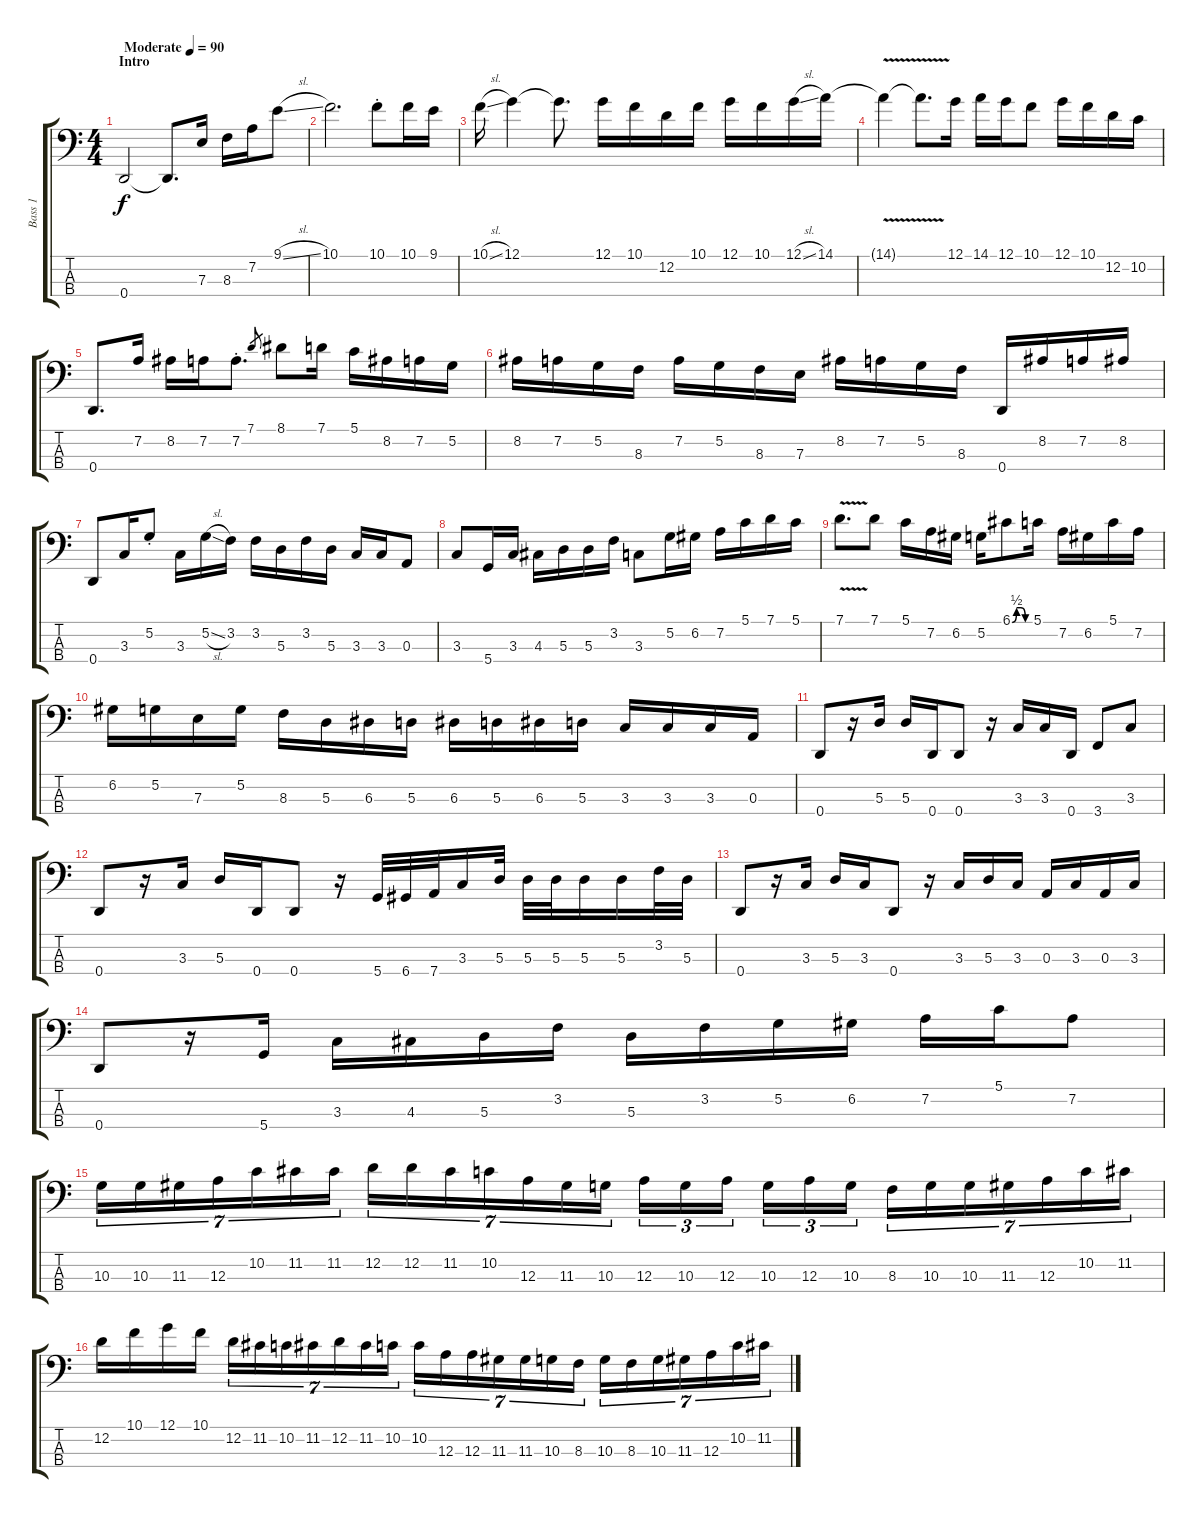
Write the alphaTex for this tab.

\track ("Bass 1" "Bass 1") {instrument slapbass2}
\staff {score tabs}
\tuning (G2 D2 A1 D1) {hide}
\ts (4 4)
\section ("" "Intro")
\tempo (90 "Moderate")
\clef f4
\ks c
0.4.2{dy f instrument slapbass2} 0.4{t}.8{d} 7.3.16 8.3.16 7.2.16 9.1{sl}.8 |
10.1.2{d} 10.1{st}.8 10.1.16 9.1.16 |
10.1{sl}.16 12.1.4 12.1{t}.8{d} 12.1.16 10.1.16 12.2.16 10.1.16 12.1.16 10.1.16 12.1{sl}.16 14.1.16 |
14.1{v t}.4 14.1{t}.8{d} 12.1.16 14.1.16 12.1.16 10.1.8 12.1.16 10.1.16 12.2.16 10.2.16 |
0.4.8{d} 7.2.16 8.2.16 7.2.16 7.2{st}.8{d} 7.1.8{gr} 8.1.8 7.1.16 5.1.16 8.2.16 7.2.16 5.2.16 |
8.2.16 7.2.16 5.2.16 8.3.16 7.2.16 5.2.16 8.3.16 7.3.16 8.2.16 7.2.16 5.2.16 8.3.16 0.4.16 8.2.16 7.2.16 8.2.16 |
0.4.8 3.3.16 5.2{st}.8 3.3.16 5.2{sl}.16 3.2.16 3.2.16 5.3.16 3.2.16 5.3.16 3.3.16 3.3.16 0.3.8 |
3.3.8 5.4.16 3.3.16 4.3.16 5.3.16 5.3.16 3.2.16 3.3.8 5.2.16 6.2.16 7.2.16 5.1.16 7.1.16 5.1.16 |
7.1{v}.8{d} 7.1.8 5.1.16 7.2.16 6.2.16 5.2.16 6.1{be (custom 0 0 15 2 30 2 45 0 60 0)}.8 5.1.16 7.2.16 6.2.16 5.1.16 7.2.16 |
6.2.16 5.2.16 7.3.16 5.2.16 8.3.16 5.3.16 6.3.16 5.3.16 6.3.16 5.3.16 6.3.16 5.3.16 3.3.16 3.3.16 3.3.16 0.3.16 |
0.4.8 r.16 5.3.16 5.3.16 0.4.16 0.4.8 r.16 3.3.16 3.3.16 0.4.16 3.4.8 3.3.8 |
0.4.8 r.16 3.3.16 5.3.16 0.4.16 0.4.8 r.16 5.4.32 6.4.32 7.4.32 3.3.16 5.3.32 5.3.32 5.3.32 5.3.16 5.3.16 3.2.32 5.3.32 |
0.4.8 r.16 3.3.16 5.3.16 3.3.16 0.4.8 r.16 3.3.16 5.3.16 3.3.16 0.3.16 3.3.16 0.3.16 3.3.16 |
0.4.8 r.16 5.4.16 3.3.16 4.3.16 5.3.16 3.2.16 5.3.16 3.2.16 5.2.16 6.2.16 7.2.16 5.1.16 7.2.8 |
10.3.16{tu (7 4)} 10.3.16{tu (7 4)} 11.3.16{tu (7 4)} 12.3.16{tu (7 4)} 10.2.16{tu (7 4)} 11.2.16{tu (7 4)} 11.2.16{tu (7 4)} 12.2.16{tu (7 4)} 12.2.16{tu (7 4)} 11.2.16{tu (7 4)} 10.2.16{tu (7 4)} 12.3.16{tu (7 4)} 11.3.16{tu (7 4)} 10.3.16{tu (7 4)} 12.3.16{tu (3 2)} 10.3.16{tu (3 2)} 12.3.16{tu (3 2) beam splitsecondary} 10.3.16{tu (3 2)} 12.3.16{tu (3 2)} 10.3.16{tu (3 2)} 8.3.16{tu (7 4)} 10.3.16{tu (7 4)} 10.3.16{tu (7 4)} 11.3.16{tu (7 4)} 12.3.16{tu (7 4)} 10.2.16{tu (7 4)} 11.2.16{tu (7 4)} |
12.2.16 10.1.16 12.1.16 10.1.16 12.2.16{tu (7 4)} 11.2.16{tu (7 4)} 10.2.16{tu (7 4)} 11.2.16{tu (7 4)} 12.2.16{tu (7 4)} 11.2.16{tu (7 4)} 10.2.16{tu (7 4)} 10.2.16{tu (7 4)} 12.3.16{tu (7 4)} 12.3.16{tu (7 4)} 11.3.16{tu (7 4)} 11.3.16{tu (7 4)} 10.3.16{tu (7 4)} 8.3.16{tu (7 4)} 10.3.16{tu (7 4)} 8.3.16{tu (7 4)} 10.3.16{tu (7 4)} 11.3.16{tu (7 4)} 12.3.16{tu (7 4)} 10.2.16{tu (7 4)} 11.2.16{tu (7 4)}
